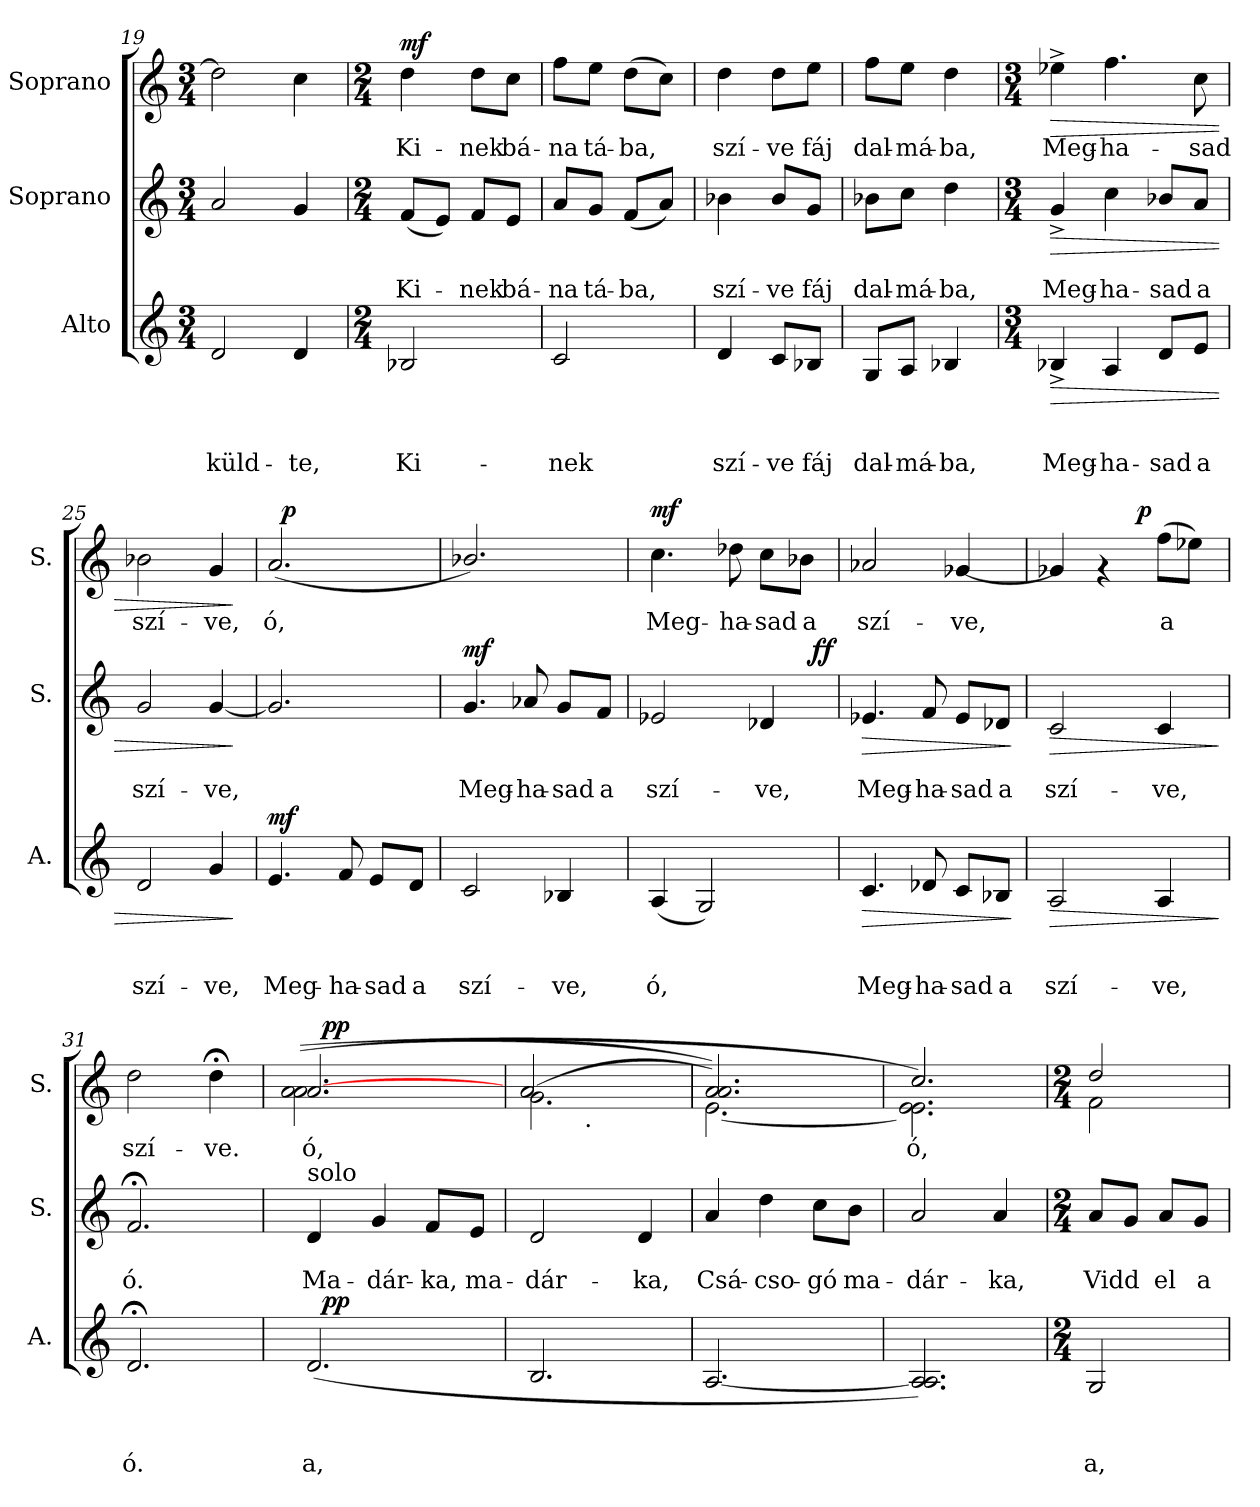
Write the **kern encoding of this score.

**kern	**text	**text	**text	**dynam	**kern	**text	**text	**dynam	**kern	**text	**dynam
*part3	*part3	*part3	*part3	*part3	*part2	*part2	*part2	*part2	*part1	*part1	*part1
*staff3	*staff3	*staff3	*staff3	*staff3	*staff2	*staff2	*staff2	*staff2	*staff1	*staff1	*staff1
*I"Alto	*	*	*	*	*I"Soprano	*	*	*	*I"Soprano	*	*
*I'A.	*	*	*	*	*I'S.	*	*	*	*I'S.	*	*
*clefG2	*	*	*	*	*clefG2	*	*	*	*clefG2	*	*
*k[]	*	*	*	*	*k[]	*	*	*	*k[]	*	*
*C:	*	*	*	*	*C:	*	*	*	*C:	*	*
*M3/4	*	*	*	*	*M3/4	*	*	*	*M3/4	*	*
=19	=19	=19	=19	=19	=19	=19	=19	=19	=19	=19	=19
!	!	!	!LO:LY:b	!	!	!	!	!	!	!	!
2d/	.	.	küld-	.	2a/	.	.	.	2dd\]	.	.
!	!	!	!LO:LY:b	!	!	!	!	!	!	!	!
4d/	.	.	-te,	.	4g/	.	.	.	4cc\	.	.
=20	=20	=20	=20	=20	=20	=20	=20	=20	=20	=20	=20
*M2/4	*	*	*	*	*M2/4	*	*	*	*M2/4	*	*
!	!	!	!LO:LY:b	!	!	!	!LO:LY:b	!LO:DY:a	!	!LO:LY:b	!
!	!	!	!	!	!	!	!	!LO:DY:n=1:b	!	!	!LO:DY:a
2B-X/	.	.	Ki-	.	(<8f/L	.	Ki-	mf mf	4dd\	Ki-	mf
.	.	.	.	.	8e/J)	.	.	.	.	.	.
!	!	!	!	!	!	!	!LO:LY:b	!	!	!LO:LY:b	!
.	.	.	.	.	8f/L	.	-nek	.	8dd\L	-nek	.
!	!	!	!	!	!	!	!LO:LY:b	!	!	!LO:LY:b	!
.	.	.	.	.	8e/J	.	bá-	.	8cc\J	bá-	.
=21	=21	=21	=21	=21	=21	=21	=21	=21	=21	=21	=21
!	!	!	!LO:LY:b	!	!	!	!LO:LY:b	!	!	!LO:LY:b	!
2c/	.	.	-nek	.	8a/L	.	-na	.	8ff\L	-na	.
!	!	!	!	!	!	!	!LO:LY:b	!	!	!LO:LY:b	!
.	.	.	.	.	8g/J	.	tá-	.	8ee\J	tá-	.
!	!	!	!	!	!	!	!LO:LY:b	!	!	!LO:LY:b	!
.	.	.	.	.	(<8f/L	.	-ba,	.	(>8dd\L	-ba,	.
.	.	.	.	.	8a/J)	.	.	.	8cc\J)	.	.
=22	=22	=22	=22	=22	=22	=22	=22	=22	=22	=22	=22
!	!	!	!LO:LY:b	!	!	!	!LO:LY:b	!	!	!LO:LY:b	!
4d/	.	.	szí-	.	4b-X\	.	szí-	.	4dd\	szí-	.
!	!	!	!LO:LY:b	!	!	!	!LO:LY:b	!	!	!LO:LY:b	!
8c/L	.	.	-ve	.	8b-/L	.	-ve	.	8dd\L	-ve	.
!	!	!	!LO:LY:b	!	!	!	!LO:LY:b	!	!	!LO:LY:b	!
8B-X/J	.	.	fáj	.	8g/J	.	fáj	.	8ee\J	fáj	.
!!LO:PB:g=z
=23	=23	=23	=23	=23	=23	=23	=23	=23	=23	=23	=23
!	!	!	!LO:LY:b	!	!	!	!LO:LY:b	!	!	!LO:LY:b	!
8G/L	.	.	dal-	.	8b-X\L	.	dal-	.	8ff\L	dal-	.
!	!	!	!LO:LY:b	!	!	!	!LO:LY:b	!	!	!LO:LY:b	!
8A/J	.	.	-má-	.	8cc\J	.	-má-	.	8ee\J	-má-	.
!	!	!	!LO:LY:b	!	!	!	!LO:LY:b	!	!	!LO:LY:b	!
4B-X/	.	.	-ba,	.	4dd\	.	-ba,	.	4dd\	-ba,	.
=24	=24	=24	=24	=24	=24	=24	=24	=24	=24	=24	=24
*M3/4	*	*	*	*	*M3/4	*	*	*	*M3/4	*	*
!	!	!	!LO:LY:b	!LO:HP:b	!	!	!LO:LY:b	!LO:HP:b	!	!LO:LY:b	!LO:HP:b
4B-X^</	.	.	Meg-	>	4g^</	.	Meg-	>	4ee-X^>\	Meg-	>
!	!	!	!LO:LY:b	!	!	!	!LO:LY:b	!	!	!LO:LY:b	!
4A/	.	.	-ha-	.	4cc\	.	-ha-	.	4.ff\	-ha-	.
!	!	!	!LO:LY:b	!	!	!	!LO:LY:b	!	!	!	!
8d/L	.	.	-sad	.	8b-X/L	.	-sad	.	.	.	.
!	!	!	!LO:LY:b	!	!	!	!LO:LY:b	!	!	!LO:LY:b	!
8e/J	.	.	a	.	8a/J	.	a	.	8cc\	-sad	.
=25	=25	=25	=25	=25	=25	=25	=25	=25	=25	=25	=25
!	!	!	!LO:LY:b	!	!	!	!LO:LY:b	!	!	!LO:LY:b	!
2d/	.	.	szí-	.	2g/	.	szí-	.	2b-X\	szí-	.
!	!	!	!LO:LY:b	!	!	!	!LO:LY:b	!	!	!LO:LY:b	!
4g/	.	.	-ve,	.	[<4g/	.	-ve,	.	4g/	-ve,	.
.	.	.	.	]	.	.	.	]	.	.	]
=26	=26	=26	=26	=26	=26	=26	=26	=26	=26	=26	=26
!	!	!	!LO:LY:b	!LO:DY:a	!	!	!	!	!	!LO:LY:b	!
*	*	*	*	*	*	*	*	*	*^	*	*
4.e/	.	.	Meg-	mf	2.g/]	.	.	.	(<2.a/	32ryy	ó,	.
!	!	!	!	!	!	!	!	!	!	!	!	!LO:DY:a
.	.	.	.	.	.	.	.	.	.	2ryy	.	p
!	!	!	!LO:LY:b	!	!	!	!	!	!	!	!	!
8f/	.	.	-ha-	.	.	.	.	.	.	.	.	.
!	!	!	!LO:LY:b	!	!	!	!	!	!	!	!	!
8e/L	.	.	-sad	.	.	.	.	.	.	.	.	.
.	.	.	.	.	.	.	.	.	.	8..ryy	.	.
!	!	!	!LO:LY:b	!	!	!	!	!	!	!	!	!
8d/J	.	.	a	.	.	.	.	.	.	.	.	.
=27	=27	=27	=27	=27	=27	=27	=27	=27	=27	=27	=27	=27
!	!	!	!LO:LY:b	!	!	!	!LO:LY:b	!LO:DY:a	!	!	!	!
*	*	*	*	*	*	*	*	*	*v	*v	*	*
2c/	.	.	szí-	.	4.g/	.	Meg-	mf	2.b-X/)	.	.
!	!	!	!	!	!	!	!LO:LY:b	!	!	!	!
.	.	.	.	.	8a-X/	.	-ha-	.	.	.	.
!	!	!	!LO:LY:b	!	!	!	!LO:LY:b	!	!	!	!
4B-X/	.	.	-ve,	.	8g/L	.	-sad	.	.	.	.
!	!	!	!	!	!	!	!LO:LY:b	!	!	!	!
.	.	.	.	.	8f/J	.	a	.	.	.	.
=28	=28	=28	=28	=28	=28	=28	=28	=28	=28	=28	=28
!	!	!	!LO:LY:b	!	!	!	!LO:LY:b	!	!	!LO:LY:b	!LO:DY:a
*	*	*	*	*	*^	*	*	*	*	*	*
(<4A/	.	.	ó,	.	2e-X/	2ryy	.	szí-	.	4.cc\	Meg-	mf
2G/)	.	.	.	.	.	.	.	.	.	.	.	.
!	!	!	!	!	!	!	!	!	!	!	!LO:LY:b	!
.	.	.	.	.	.	.	.	.	.	8dd-X\	-ha-	.
!	!	!	!	!	!	!	!	!LO:LY:b	!	!	!LO:LY:b	!
.	.	.	.	.	4d-X/	8ryy	.	-ve,	.	8cc\L	-sad	.
!	!	!	!	!	!	!	!	!	!	!	!LO:LY:b	!
.	.	.	.	.	.	32ryy	.	.	.	8b-X\J	a	.
!	!	!	!	!	!	!	!	!	!LO:DY:a	!	!	!
!	!	!	!	!	!	!	!	!	!LO:DY:n=1:b	!	!	!
.	.	.	.	.	.	16.ryy	.	.	f f	.	.	.
=29	=29	=29	=29	=29	=29	=29	=29	=29	=29	=29	=29	=29
!	!	!	!LO:LY:b	!LO:HP:b	!	!	!	!LO:LY:b	!LO:HP:b	!	!LO:LY:b	!
*	*	*	*	*	*v	*v	*	*	*	*	*	*
4.c/	.	.	Meg-	>	4.e-X/	.	Meg-	>	2a-X/	szí-	.
!	!	!	!LO:LY:b	!	!	!	!LO:LY:b	!	!	!	!
8d-X/	.	.	-ha-	.	8f/	.	-ha-	.	.	.	.
!	!	!	!LO:LY:b	!	!	!	!LO:LY:b	!	!	!LO:LY:b	!
8c/L	.	.	-sad	.	8e-/L	.	-sad	.	[>4g-X/	-ve,	.
!	!	!	!LO:LY:b	!	!	!	!LO:LY:b	!	!	!	!
8B-X/J	.	.	a	.	8d-X/J	.	a	.	.	.	.
.	.	.	.	]	.	.	.	]	.	.	.
!!LO:PB:g=z
=30	=30	=30	=30	=30	=30	=30	=30	=30	=30	=30	=30
!	!	!	!LO:LY:b	!LO:HP:b	!	!	!LO:LY:b	!LO:HP:b	!	!	!
*	*	*	*	*	*	*	*	*	*^	*	*
2A/	.	.	szí-	>	2c/	.	szí-	>	4g-X/]	4..ryy	.	.
.	.	.	.	.	.	.	.	.	4rf	.	.	.
!	!	!	!	!	!	!	!	!	!	!	!	!LO:DY:a
.	.	.	.	.	.	.	.	.	.	4ryy	.	p
!	!	!	!LO:LY:b	!	!	!	!LO:LY:b	!	!	!	!LO:LY:b	!
4A/	.	.	-ve,	.	4c/	.	-ve,	.	(>8ff\L	.	a	.
.	.	.	.	.	.	.	.	.	8ee-X\J)	.	.	.
.	.	.	.	.	.	.	.	.	.	16ryy	.	.
.	.	.	.	]	.	.	.	]	.	.	.	.
=31	=31	=31	=31	=31	=31	=31	=31	=31	=31	=31	=31	=31
!	!	!	!LO:LY:b	!	!	!	!LO:LY:b	!	!	!	!LO:LY:b	!
*	*	*	*	*	*	*	*	*	*v	*v	*	*
2.d;/	.	.	ó.	.	2.f;/	.	ó.	.	2dd\	szí-	.
!	!	!	!	!	!	!	!	!	!	!LO:LY:b	!
.	.	.	.	.	.	.	.	.	4dd;<\	-ve.	.
=32	=32	=32	=32	=32	=32	=32	=32	=32	=32	=32	=32
!	!	!	!	!	!LO:TX:a:t=solo	!	!	!	!	!	!
!	!	!	!LO:LY:b	!	!	!	!LO:LY:b	!	!	!LO:LY:b	!
*^	*	*	*	*	*	*	*	*	*^	*	*
*	*	*	*	*	*	*	*	*	*	*	*^	*	*
(<2.d/	32ryy	.	.	a,	.	4d/	.	Ma-	.	[>2.a/	(>(2.a\ 2.a\	32ryy	ó,	.
!	!	!	!	!	!LO:DY:a	!	!	!	!	!	!	!	!	!LO:DY:a
.	2ryy	.	.	.	pp	.	.	.	.	.	.	2ryy	.	pp
!	!	!	!	!	!	!	!	!LO:LY:b	!	!	!	!	!	!
.	.	.	.	.	.	4g/	.	-dár-	.	.	.	.	.	.
!	!	!	!	!	!	!	!	!LO:LY:b	!	!	!	!	!	!
.	.	.	.	.	.	8f/L	.	-ka,	.	.	.	.	.	.
.	8..ryy	.	.	.	.	.	.	.	.	.	.	8..ryy	.	.
!	!	!	!	!	!	!	!	!LO:LY:b	!	!	!	!	!	!
.	.	.	.	.	.	8e/J	.	ma-	.	.	.	.	.	.
=33	=33	=33	=33	=33	=33	=33	=33	=33	=33	=33	=33	=33	=33	=33
!	!	!	!	!	!	!	!	!LO:LY:b	!	!	!	!	!	!
*v	*v	*	*	*	*	*	*	*	*	*	*	*	*	*
2.B/	.	.	.	.	2d/	.	-dár-	.	(>2.g\	2a/	4ryy	.	.
!	!	!	!	!	!	!	!	!	!	!	!LO:TX:b:t=.	!	!
.	.	.	.	.	.	.	.	.	.	.	2ryy	.	.
!	!	!	!	!	!	!	!LO:LY:b	!	!	!	!	!	!
.	.	.	.	.	4d/	.	-ka,	.	.	4ryy	.	.	.
=34	=34	=34	=34	=34	=34	=34	=34	=34	=34	=34	=34	=34	=34
!	!	!	!	!	!	!	!LO:LY:b	!	!	!	!	!	!
*	*	*	*	*	*	*	*	*	*	*v	*v	*	*
[<2.A/	.	.	.	.	4a/	.	Csá-	.	2.a/ 2.a/))	[<2.e\	.	.
!	!	!	!	!	!	!	!LO:LY:b	!	!	!	!	!
.	.	.	.	.	4dd\	.	-cso-	.	.	.	.	.
!	!	!	!	!	!	!	!LO:LY:b	!	!	!	!	!
.	.	.	.	.	8cc\L	.	-gó	.	.	.	.	.
!	!	!	!	!	!	!	!LO:LY:b	!	!	!	!	!
.	.	.	.	.	8b\J	.	ma-	.	.	.	.	.
=35	=35	=35	=35	=35	=35	=35	=35	=35	=35	=35	=35	=35
!	!	!	!	!	!	!	!LO:LY:b	!	!	!	!LO:LY:b	!
2.A/] 2.A/)	.	.	.	.	2a/	.	-dár-	.	2.cc/	2.e\] 2.e\)	ó,	.
!	!	!	!	!	!	!	!LO:LY:b	!	!	!	!	!
.	.	.	.	.	4a/	.	-ka,	.	.	.	.	.
=36	=36	=36	=36	=36	=36	=36	=36	=36	=36	=36	=36	=36
*M2/4	*	*	*	*	*M2/4	*	*	*	*M2/4	*	*	*
!	!	!	!LO:LY:b	!	!	!	!LO:LY:b	!	!	!	!	!
2G/	.	.	a,	.	8a/L	.	Vidd	.	2dd/	2f\	.	.
.	.	.	.	.	8g/J	.	.	.	.	.	.	.
!	!	!	!	!	!	!	!LO:LY:b	!	!	!	!	!
.	.	.	.	.	8a/L	.	el	.	.	.	.	.
!	!	!	!	!	!	!	!LO:LY:b	!	!	!	!	!
.	.	.	.	.	8g/J	.	a	.	.	.	.	.
*	*	*	*	*	*	*	*	*	*v	*v	*	*
=	=	=	=	=	=	=	=	=	=	=	=
*-	*-	*-	*-	*-	*-	*-	*-	*-	*-	*-	*-
